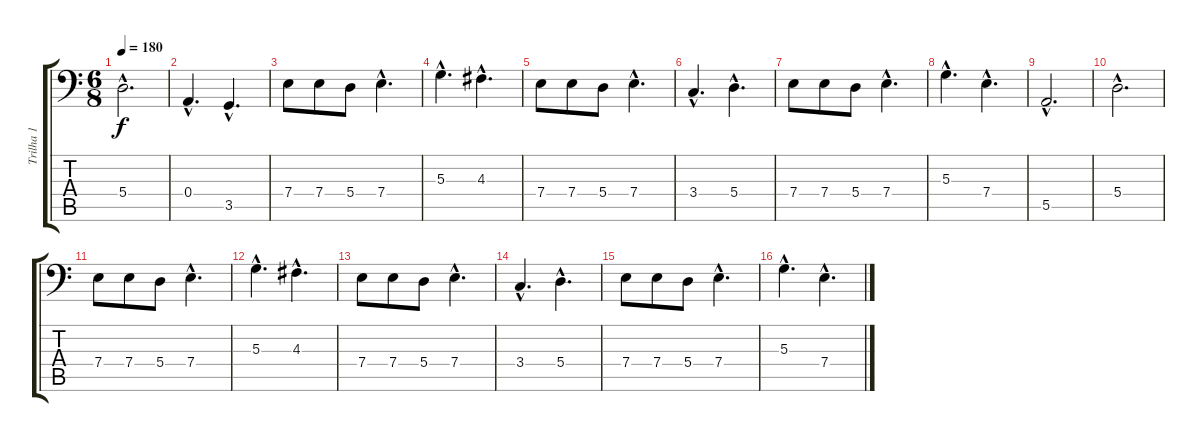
\track ("Trilha 1" "Trilha 1") {instrument electricbassfinger}
\staff {score tabs}
\tuning (C3 G2 D2 A1 E1 B0) {hide}
\ts (6 8)
\tempo 180
\clef f4
\ks c
5.4{hac}.2{d dy f} |
0.4{hac}.4{d} 3.5{hac}.4{d} |
7.4.8 7.4.8 5.4.8 7.4{hac}.4{d} |
5.3{hac}.4{d} 4.3{hac}.4{d} |
7.4.8 7.4.8 5.4.8 7.4{hac}.4{d} |
3.4{hac}.4{d} 5.4{hac}.4{d} |
7.4.8 7.4.8 5.4.8 7.4{hac}.4{d} |
5.3{hac}.4{d} 7.4{hac}.4{d} |
5.5{hac}.2{d} |
5.4{hac}.2{d} |
7.4.8 7.4.8 5.4.8 7.4{hac}.4{d} |
5.3{hac}.4{d} 4.3{hac}.4{d} |
7.4.8 7.4.8 5.4.8 7.4{hac}.4{d} |
3.4{hac}.4{d} 5.4{hac}.4{d} |
7.4.8 7.4.8 5.4.8 7.4{hac}.4{d} |
5.3{hac}.4{d} 7.4{hac}.4{d}
